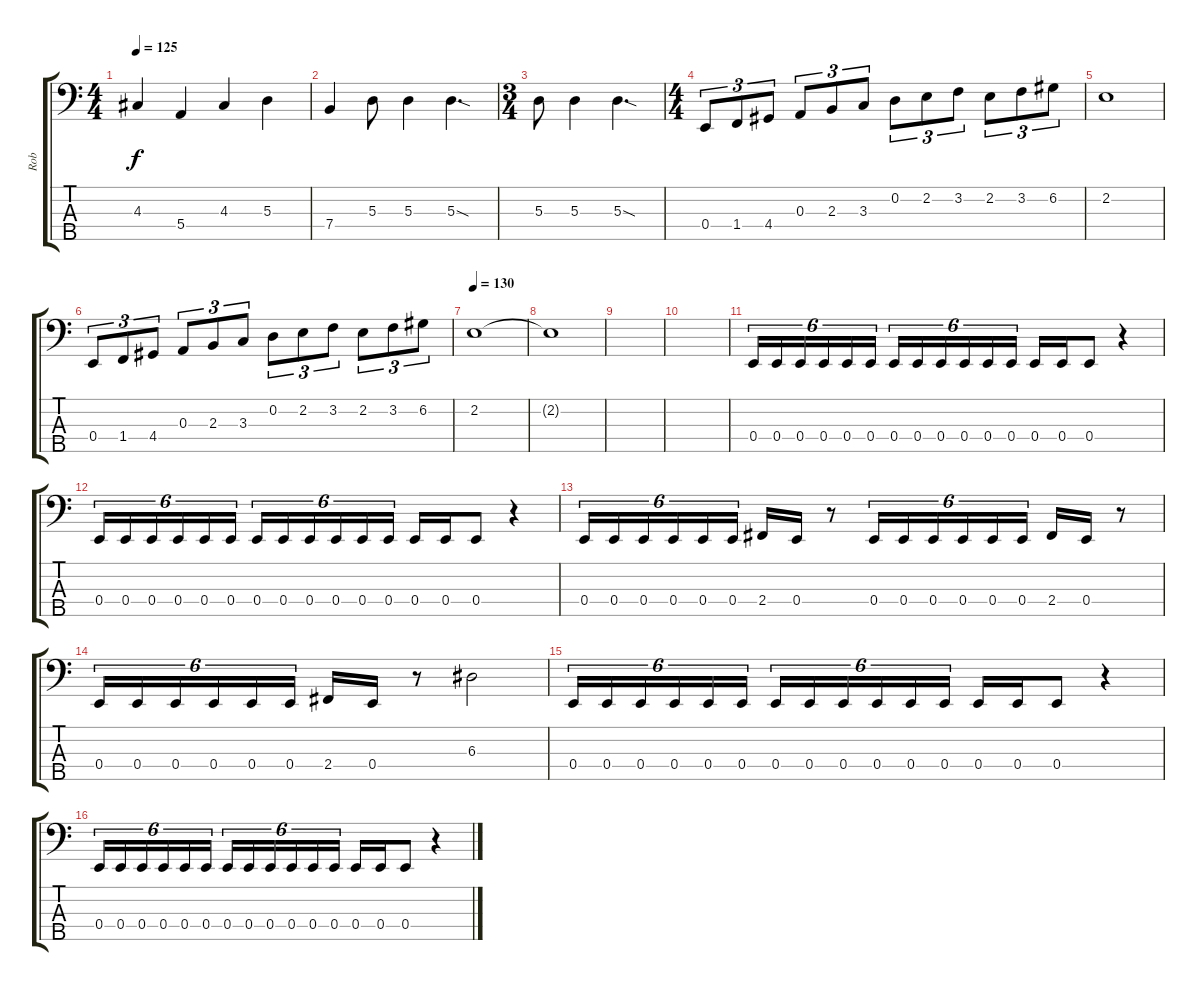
\track ("Rob" "Rob") {instrument electricbassfinger}
\staff {score tabs}
\tuning (G2 D2 A1 E1 A0) {hide}
\ts (4 4)
\tempo 125
\clef f4
\ks c
4.3.4{dy f} 5.4.4 4.3.4 5.3.4 |
7.4.4 5.3.8 5.3.4 5.3{sod}.4{d} |
\ts (3 4)
5.3.8 5.3.4 5.3{sod}.4{d} |
\ts (4 4)
0.4.8{tu (3 2)} 1.4.8{tu (3 2)} 4.4.8{tu (3 2)} 0.3.8{tu (3 2)} 2.3.8{tu (3 2)} 3.3.8{tu (3 2)} 0.2.8{tu (3 2)} 2.2.8{tu (3 2)} 3.2.8{tu (3 2)} 2.2.8{tu (3 2)} 3.2.8{tu (3 2)} 6.2.8{tu (3 2)} |
2.2.1 |
0.4.8{tu (3 2)} 1.4.8{tu (3 2)} 4.4.8{tu (3 2)} 0.3.8{tu (3 2)} 2.3.8{tu (3 2)} 3.3.8{tu (3 2)} 0.2.8{tu (3 2)} 2.2.8{tu (3 2)} 3.2.8{tu (3 2)} 2.2.8{tu (3 2)} 3.2.8{tu (3 2)} 6.2.8{tu (3 2)} |
\tempo 130
2.2.1 |
2.2{t}.1 |
|
|
0.4.16{tu (6 4)} 0.4.16{tu (6 4)} 0.4.16{tu (6 4)} 0.4.16{tu (6 4)} 0.4.16{tu (6 4)} 0.4.16{tu (6 4)} 0.4.16{tu (6 4)} 0.4.16{tu (6 4)} 0.4.16{tu (6 4)} 0.4.16{tu (6 4)} 0.4.16{tu (6 4)} 0.4.16{tu (6 4)} 0.4.16 0.4.16 0.4.8 r.4 |
0.4.16{tu (6 4)} 0.4.16{tu (6 4)} 0.4.16{tu (6 4)} 0.4.16{tu (6 4)} 0.4.16{tu (6 4)} 0.4.16{tu (6 4)} 0.4.16{tu (6 4)} 0.4.16{tu (6 4)} 0.4.16{tu (6 4)} 0.4.16{tu (6 4)} 0.4.16{tu (6 4)} 0.4.16{tu (6 4)} 0.4.16 0.4.16 0.4.8 r.4 |
0.4.16{tu (6 4)} 0.4.16{tu (6 4)} 0.4.16{tu (6 4)} 0.4.16{tu (6 4)} 0.4.16{tu (6 4)} 0.4.16{tu (6 4)} 2.4.16 0.4.16 r.8 0.4.16{tu (6 4)} 0.4.16{tu (6 4)} 0.4.16{tu (6 4)} 0.4.16{tu (6 4)} 0.4.16{tu (6 4)} 0.4.16{tu (6 4)} 2.4.16 0.4.16 r.8 |
0.4.16{tu (6 4)} 0.4.16{tu (6 4)} 0.4.16{tu (6 4)} 0.4.16{tu (6 4)} 0.4.16{tu (6 4)} 0.4.16{tu (6 4)} 2.4.16 0.4.16 r.8 6.3.2 |
0.4.16{tu (6 4)} 0.4.16{tu (6 4)} 0.4.16{tu (6 4)} 0.4.16{tu (6 4)} 0.4.16{tu (6 4)} 0.4.16{tu (6 4)} 0.4.16{tu (6 4)} 0.4.16{tu (6 4)} 0.4.16{tu (6 4)} 0.4.16{tu (6 4)} 0.4.16{tu (6 4)} 0.4.16{tu (6 4)} 0.4.16 0.4.16 0.4.8 r.4 |
0.4.16{tu (6 4)} 0.4.16{tu (6 4)} 0.4.16{tu (6 4)} 0.4.16{tu (6 4)} 0.4.16{tu (6 4)} 0.4.16{tu (6 4)} 0.4.16{tu (6 4)} 0.4.16{tu (6 4)} 0.4.16{tu (6 4)} 0.4.16{tu (6 4)} 0.4.16{tu (6 4)} 0.4.16{tu (6 4)} 0.4.16 0.4.16 0.4.8 r.4
